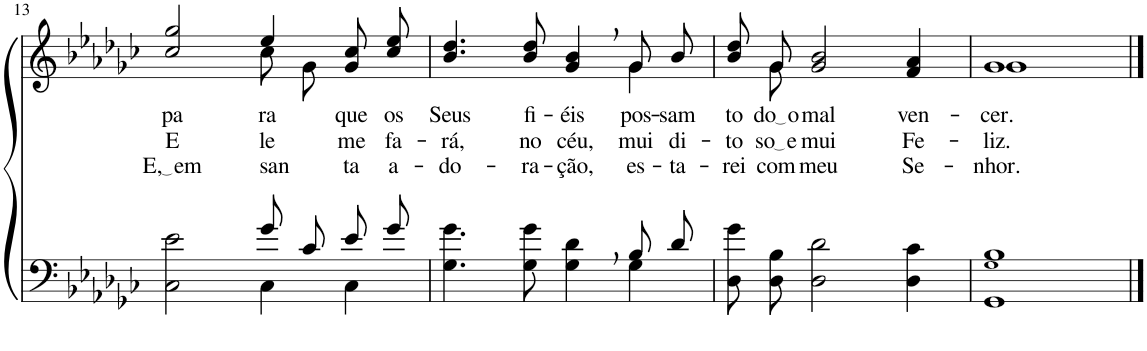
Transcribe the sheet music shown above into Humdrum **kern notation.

**kern	**kern	**text	**text	**text
*part2	*part1	*part1	*part1	*part1
*staff2	*staff1	*staff1	*staff1	*staff1
*I"Parte III e IV	*I"Parte I e II	*	*	*
!!LO:PB:g=z
*clefF4	*clefG2	*	*	*
*Trd2c3	*Trd2c3	*	*	*
*k[b-e-a-d-g-c-]	*k[b-e-a-d-g-c-]	*	*	*
*M4/4	*M4/4	*	*	*
=13	=13	=13	=13	=13
*^	*	*	*	*
!	!	!	!LO:LY:b	!LO:LY:b	!LO:LY:b
*	*	*^	*	*	*
2ryy	2C-\ 2e-\	2cc-/ 2gg-/	2ryy	pa-	E-	E, em
!	!	!	!	!LO:LY:b	!LO:LY:b	!LO:LY:b
8g-/L	4C-\	4ee-/	8cc-\L	-ra	-le	san-
8c-/J	.	.	8g-\J	.	.	.
!	!	!	!	!LO:LY:b	!LO:LY:b	!LO:LY:b
8e-/L	4C-\	8g-\ 8cc-\L	4ryy	que	me	-ta
!	!	!	!	!LO:LY:b	!LO:LY:b	!LO:LY:b
8g-/J	.	8cc-\ 8ee-\J	.	os	fa-	a-
=14	=14	=14	=14	=14	=14	=14
!	!	!	!	!LO:LY:b	!LO:LY:b	!LO:LY:b
2.ryy	4.G-\ 4.g-\	4.b-/ 4.dd-/	2.ryy	Seus	-rá,	-do-
!	!	!	!	!LO:LY:b	!LO:LY:b	!LO:LY:b
.	8G-\ 8g-\	8b-/ 8dd-/	.	fi-	no	-ra-
!	!	!	!	!LO:LY:b	!LO:LY:b	!LO:LY:b
.	4G-\ 4d-\	4g-/, 4b-/,	.	-éis	céu,	-ção,
!	!	!	!	!LO:LY:b	!LO:LY:b	!LO:LY:b
8B-/L	4G-\	8g-/L	4g-\	pos-	mui	es-
!	!	!	!	!LO:LY:b	!LO:LY:b	!LO:LY:b
8d-/J	.	8b-/J	.	-sam	di-	-ta-
*v	*v	*	*	*	*	*
=15	=15	=15	=15	=15	=15
!	!	!	!LO:LY:b	!LO:LY:b	!LO:LY:b
8D-\ 8g-\L	8b-/ 8dd-/L	8ryy	to-	-to-	-rei
!	!	!	!LO:LY:b	!LO:LY:b	!LO:LY:b
8D-\ 8B-\J	8g-/J	8g-\	do o	so e	com
!	!	!	!LO:LY:b	!LO:LY:b	!LO:LY:b
2D-\ 2d-\	2g-/ 2b-/	2.ryy	mal	mui	meu
!	!	!	!LO:LY:b	!LO:LY:b	!LO:LY:b
4D-\ 4c-\	4f/ 4a-/	.	ven-	Fe-	Se-
=16	=16	=16	=16	=16	=16
!	!	!	!LO:LY:b	!LO:LY:b	!LO:LY:b
1GG- 1G-! 1B-	1g-	1g-	-cer.	-liz.	-nhor.
*	*v	*v	*	*	*
==	==	==	==	==
*-	*-	*-	*-	*-
